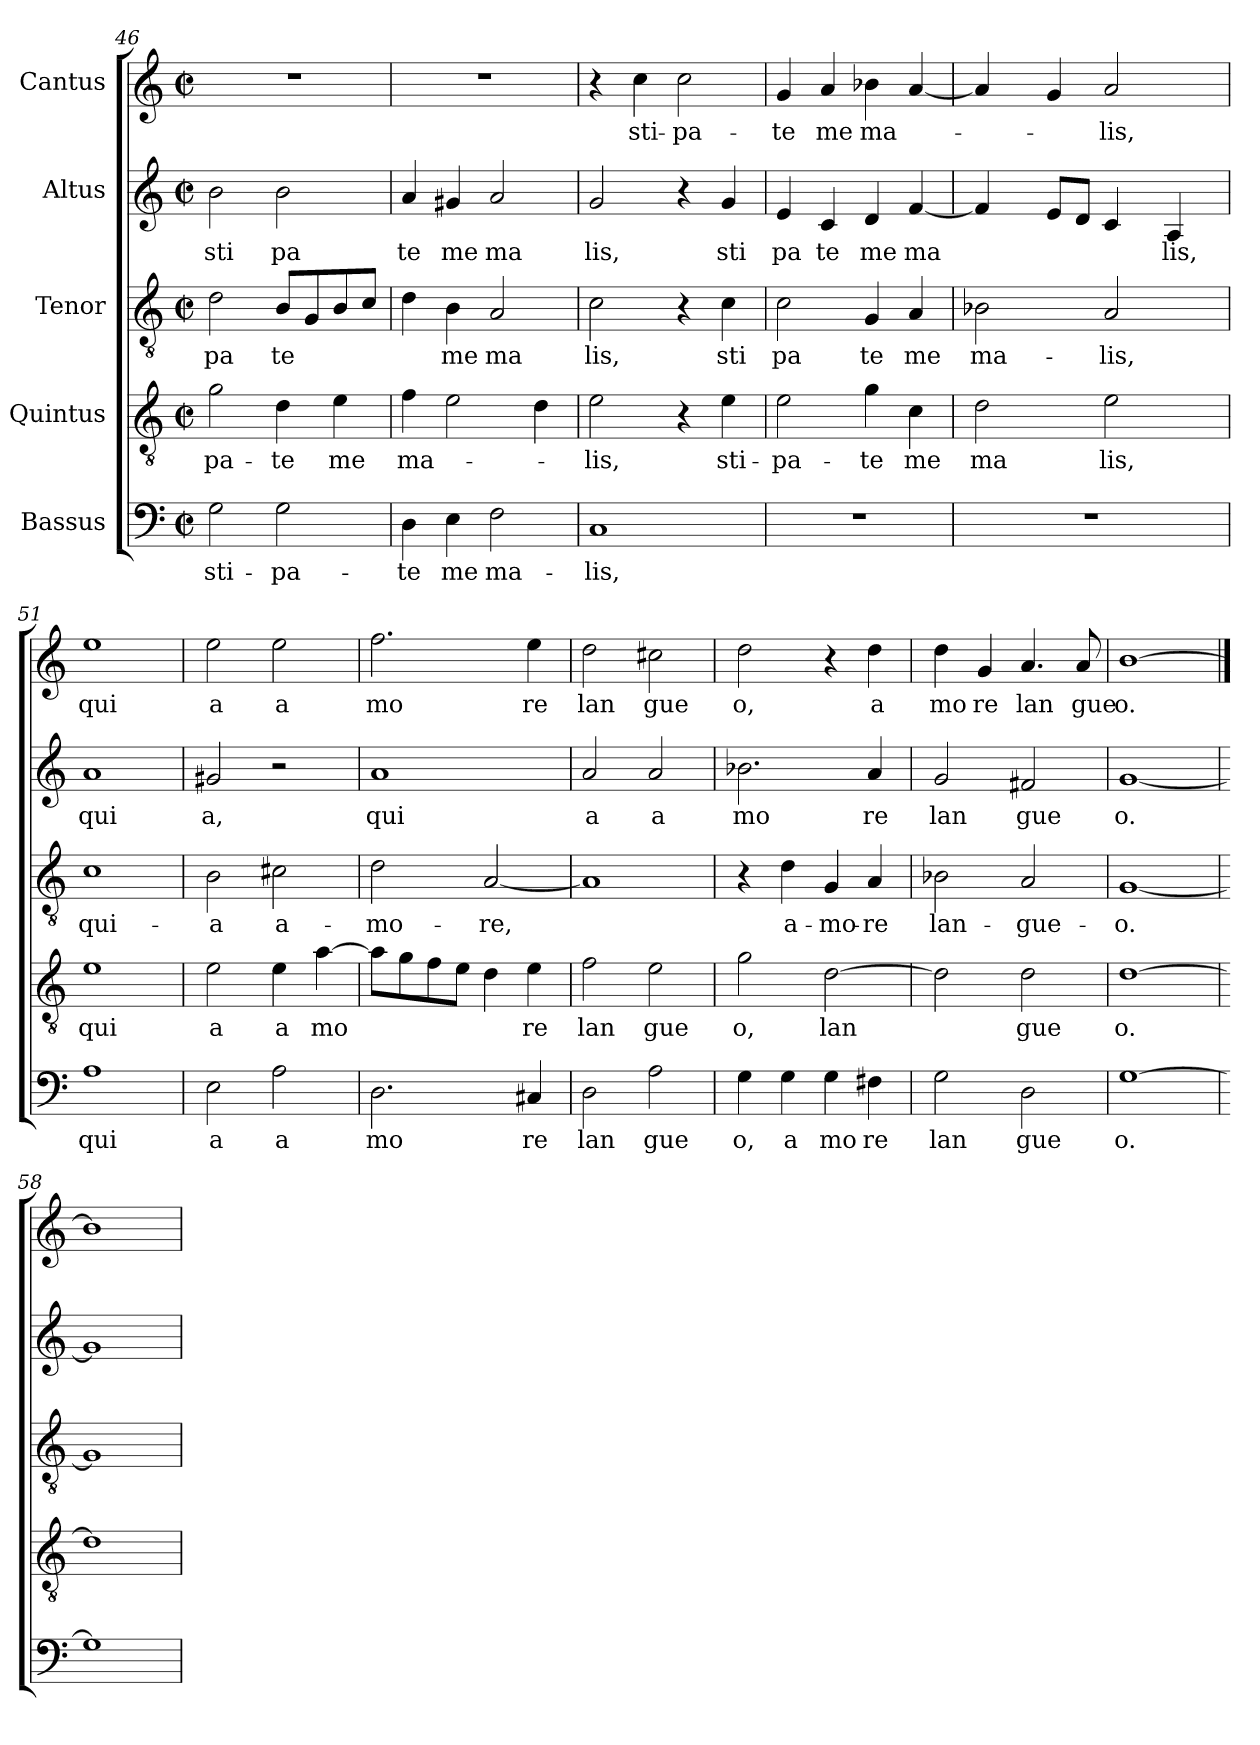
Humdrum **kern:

**kern	**text	**kern	**text	**kern	**text	**kern	**text	**kern	**text
*part5	*part5	*part4	*part4	*part3	*part3	*part2	*part2	*part1	*part1
*staff5	*staff5	*staff4	*staff4	*staff3	*staff3	*staff2	*staff2	*staff1	*staff1
*I"Bassus	*	*I"Quintus	*	*I"Tenor	*	*I"Altus	*	*I"Cantus	*
*clefF4	*	*clefGv2	*	*clefGv2	*	*clefG2	*	*clefG2	*
*M2/2	*	*M2/2	*	*M2/2	*	*M2/2	*	*M2/2	*
*met(c|)	*	*met(c|)	*	*met(c|)	*	*met(c|)	*	*met(c|)	*
=46	=46	=46	=46	=46	=46	=46	=46	=46	=46
!	!LO:LY:b:cj	!	!LO:LY:b:cj	!	!LO:LY:b:cj	!	!LO:LY:b:cj	!	!
2G\	sti-	2g\	-pa-	2d\	pa	2b\	sti	1r	.
!	!LO:LY:b:cj	!	!LO:LY:b:cj	!	!LO:LY:b:cj	!	!LO:LY:b:cj	!	!
2G\	-pa-	4d\	-te	8B/L	te	2b\	pa	.	.
.	.	.	.	8G/	.	.	.	.	.
!	!	!	!LO:LY:b:cj	!	!	!	!	!	!
.	.	4e\	me	8B/	.	.	.	.	.
.	.	.	.	8c/J	.	.	.	.	.
=47	=47	=47	=47	=47	=47	=47	=47	=47	=47
!	!LO:LY:b:cj	!	!LO:LY:b	!	!	!	!LO:LY:b:cj	!	!
4D\	-te	4f\	ma-	4d\	.	4a/	te	1r	.
!	!LO:LY:b:cj	!	!	!	!LO:LY:b:cj	!	!LO:LY:b:cj	!	!
4E\	me	2e\	.	4B\	me	4g#/	me	.	.
!	!LO:LY:b:cj	!	!	!	!LO:LY:b:cj	!	!LO:LY:b:cj	!	!
2F\	ma-	.	.	2A/	ma	2a/	ma	.	.
.	.	4d\	.	.	.	.	.	.	.
=48	=48	=48	=48	=48	=48	=48	=48	=48	=48
!	!LO:LY:b:cj	!	!LO:LY:b:cj	!	!LO:LY:b:cj	!	!LO:LY:b:cj	!	!
1C	-lis,	2e\	-lis,	2c\	lis,	2g/	lis,	4r	.
!	!	!	!	!	!	!	!	!	!LO:LY:b:cj
.	.	.	.	.	.	.	.	4cc\	sti-
!	!	!	!	!	!	!	!	!	!LO:LY:b:cj
.	.	4r	.	4r	.	4r	.	2cc\	-pa-
!	!	!	!LO:LY:b:cj	!	!LO:LY:b:cj	!	!LO:LY:b:cj	!	!
.	.	4e\	sti-	4c\	sti	4g/	sti	.	.
=49	=49	=49	=49	=49	=49	=49	=49	=49	=49
!	!	!	!LO:LY:b:cj	!	!LO:LY:b:cj	!	!LO:LY:b:cj	!	!LO:LY:b:cj
1r	.	2e\	-pa-	2c\	pa	4e/	pa	4g/	-te
!	!	!	!	!	!	!	!LO:LY:b:cj	!	!LO:LY:b:cj
.	.	.	.	.	.	4c/	te	4a/	me
!	!	!	!LO:LY:b:cj	!	!LO:LY:b:cj	!	!LO:LY:b:cj	!	!LO:LY:b
.	.	4g\	-te	4G/	te	4d/	me	4b-X\	ma-
!	!	!	!LO:LY:b:cj	!	!LO:LY:b:cj	!	!LO:LY:b	!	!
.	.	4c\	me	4A/	me	[>4f/	ma	[>4a/	.
!!LO:LB:g=z
=50	=50	=50	=50	=50	=50	=50	=50	=50	=50
!	!	!	!LO:LY:b:cj	!	!LO:LY:b:cj	!	!	!	!
*	*	*	*	*^	*	*	*	*^	*
1r	.	2d\	ma	2B-X\	8...ryy	ma-	4f/]	.	4a/]	8ryy	.
.	.	.	.	.	.	.	.	.	.	32.ryy	.
.	.	.	.	.	.	.	.	.	.	2ryy	.
.	.	.	.	.	2ryy	.	.	.	.	.	.
.	.	.	.	.	.	.	8e/L	.	4g/	.	.
.	.	.	.	.	.	.	8d/J	.	.	.	.
!	!	!	!LO:LY:b:cj	!	!	!LO:LY:b:cj	!	!	!	!	!LO:LY:b:cj
.	.	2e\	lis,	2A/	.	-lis,	4c/	.	2a/	.	-lis,
.	.	.	.	.	.	.	.	.	.	4ryy	.
.	.	.	.	.	4ryy	.	.	.	.	.	.
!	!	!	!	!	!	!	!	!LO:LY:b:cj	!	!	!
.	.	.	.	.	.	.	4A/	lis,	.	.	.
.	.	.	.	.	.	.	.	.	.	16ryy	.
.	.	.	.	.	64ryy	.	.	.	.	64ryy	.
=51	=51	=51	=51	=51	=51	=51	=51	=51	=51	=51	=51
!	!LO:LY:b:cj	!	!LO:LY:b:cj	!	!	!LO:LY:b:cj	!	!LO:LY:b:cj	!	!	!LO:LY:b:cj
*	*	*	*	*v	*v	*	*	*	*v	*v	*
1A	qui	1e	qui	1c	qui-	1a	qui	1ee	qui
=52	=52	=52	=52	=52	=52	=52	=52	=52	=52
!	!LO:LY:b:cj	!	!LO:LY:b:cj	!	!LO:LY:b:cj	!	!LO:LY:b:cj	!	!LO:LY:b:cj
2E\	a	2e\	a	2B\	-a	2g#X/	a,	2ee\	a
!	!LO:LY:b:cj	!	!LO:LY:b:cj	!	!LO:LY:b:cj	!	!	!	!LO:LY:b:cj
2A\	a	4e\	a	2c#X\	a-	2r	.	2ee\	a
!	!	!	!LO:LY:b	!	!	!	!	!	!
.	.	[>4a\	mo	.	.	.	.	.	.
=53	=53	=53	=53	=53	=53	=53	=53	=53	=53
!	!LO:LY:b:cj	!	!	!	!LO:LY:b:cj	!	!LO:LY:b:cj	!	!LO:LY:b:cj
2.D\	mo	8a\L]	.	2d\	-mo-	1a	qui	2.ff\	mo
.	.	8g\	.	.	.	.	.	.	.
.	.	8f\	.	.	.	.	.	.	.
.	.	8e\J	.	.	.	.	.	.	.
!	!	!	!	!	!LO:LY:b:cj	!	!	!	!
.	.	4d\	.	[<2A/	-re,	.	.	.	.
!	!LO:LY:b:cj	!	!LO:LY:b:cj	!	!	!	!	!	!LO:LY:b:cj
4C#X/	re	4e\	re	.	.	.	.	4ee\	re
=54	=54	=54	=54	=54	=54	=54	=54	=54	=54
!	!LO:LY:b:cj	!	!LO:LY:b:cj	!	!	!	!LO:LY:b:cj	!	!LO:LY:b:cj
2D\	lan	2f\	lan	1A]	.	2a/	a	2dd\	lan
!	!LO:LY:b:cj	!	!LO:LY:b:cj	!	!	!	!LO:LY:b:cj	!	!LO:LY:b:cj
2A\	gue	2e\	gue	.	.	2a/	a	2cc#X\	gue
=55	=55	=55	=55	=55	=55	=55	=55	=55	=55
!	!LO:LY:b:cj	!	!LO:LY:b:cj	!	!	!	!LO:LY:b:cj	!	!LO:LY:b:cj
4G\	o,	2g\	o,	4r	.	2.b-X\	mo	2dd\	o,
!	!LO:LY:b:cj	!	!	!	!LO:LY:b:cj	!	!	!	!
4G\	a	.	.	4d\	a-	.	.	.	.
!	!LO:LY:b:cj	!	!LO:LY:b	!	!LO:LY:b:cj	!	!	!	!
4G\	mo	[>2d\	lan	4G/	-mo-	.	.	4r	.
!	!LO:LY:b:cj	!	!	!	!LO:LY:b:cj	!	!LO:LY:b:cj	!	!LO:LY:b:cj
4F#X\	re	.	.	4A/	-re	4a/	re	4dd\	a
=56	=56	=56	=56	=56	=56	=56	=56	=56	=56
!	!LO:LY:b:cj	!	!	!	!LO:LY:b:cj	!	!LO:LY:b:cj	!	!LO:LY:b:cj
2G\	lan	2d\]	.	2B-X\	lan-	2g/	lan	4dd\	mo
!	!	!	!	!	!	!	!	!	!LO:LY:b:cj
.	.	.	.	.	.	.	.	4g/	re
!	!LO:LY:b:cj	!	!LO:LY:b:cj	!	!LO:LY:b:cj	!	!LO:LY:b:cj	!	!LO:LY:b:cj
2D\	gue	2d\	gue	2A/	-gue-	2f#X/	gue	4.a/	lan
!	!	!	!	!	!	!	!	!	!LO:LY:b:cj
.	.	.	.	.	.	.	.	8a/	gue
=57	=57	=57	=57	=57	=57	=57	=57	=57	=57
!	!LO:LY:b:cj	!	!LO:LY:b:cj	!	!LO:LY:b:cj	!	!LO:LY:b:cj	!	!LO:LY:b:cj
[1G	o.	[1d	o.	[1G	-o.	[1g	o.	[1b	o.
=58	==58	=58	==58	=58	==58	=58	==58	==58	==58
1G]	.	1d]	.	1G]	.	1g]	.	1b]	.
=	=	=	=	=	=	=	=	=	=
*-	*-	*-	*-	*-	*-	*-	*-	*-	*-
